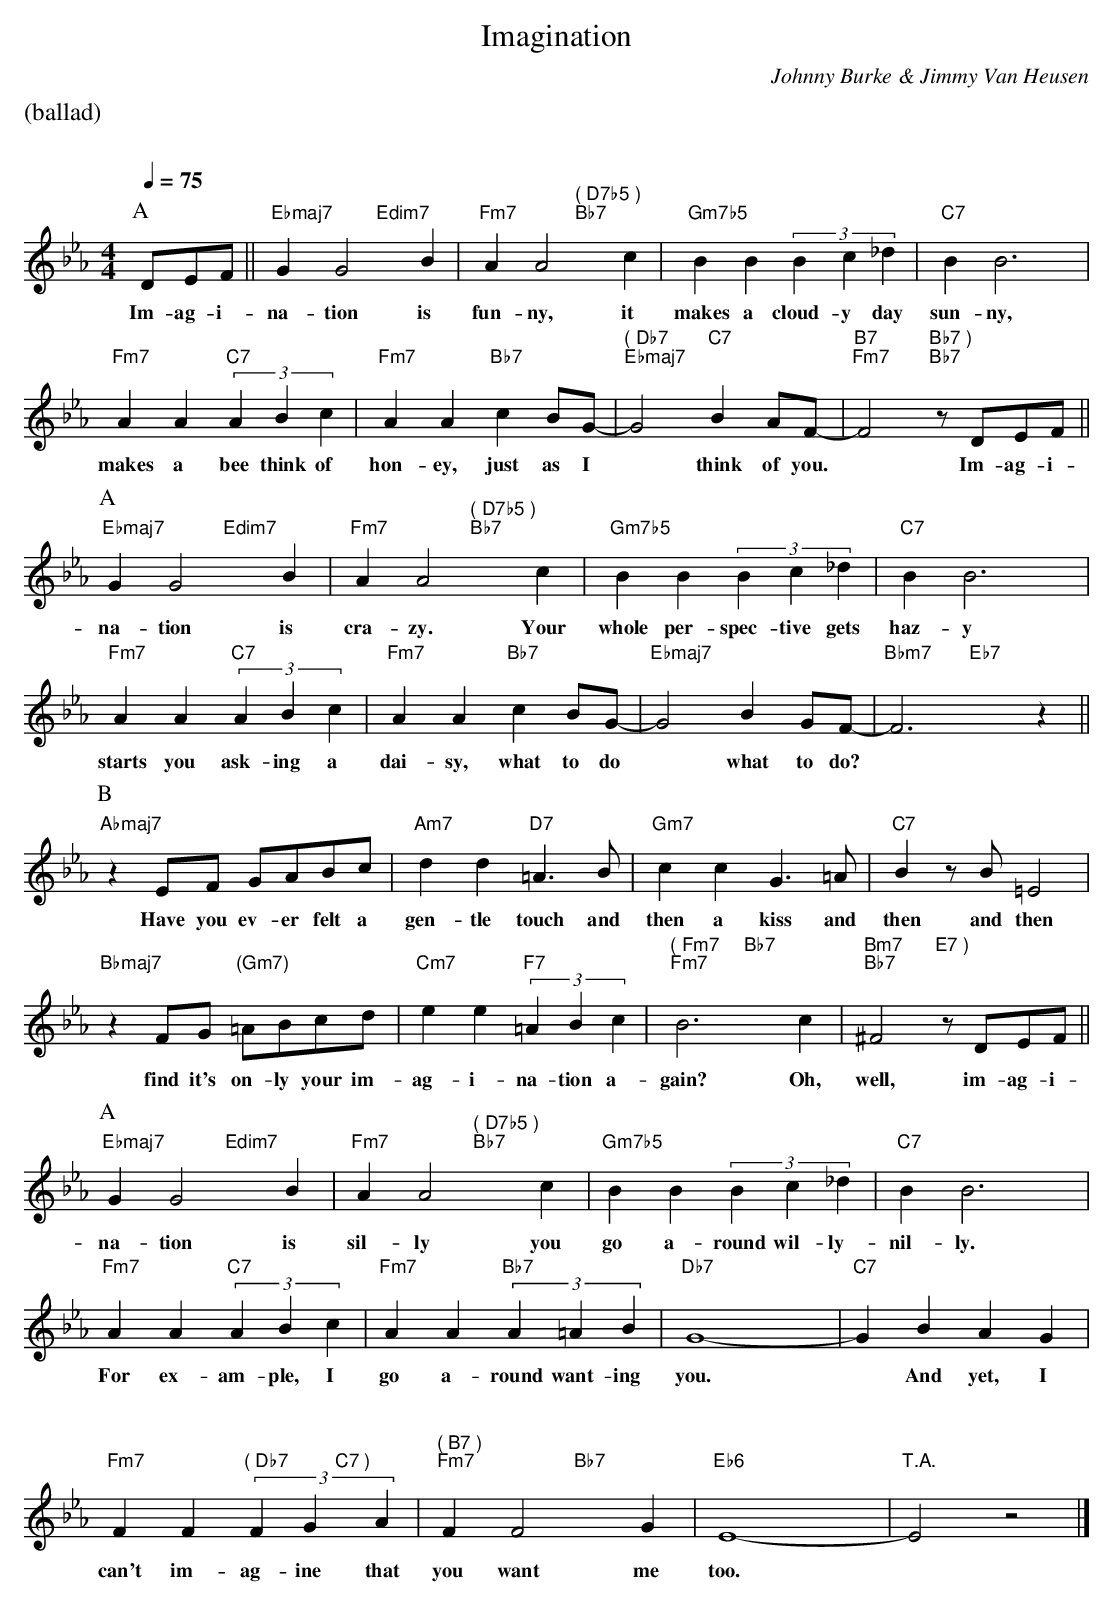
X:1
T: Imagination
M:4/4
L:1/4
C:Johnny Burke & Jimmy Van Heusen
Q:1/4=75
%%staves (chords melody)
K:Eb
%%text (ballad)
%%vskip 20
P: A
V:chords
x/x ||"Ebmaj7"x2 "Edim7"x2 | "Fm7"x2 "( D7b5 )""Bb7"x2 | "Gm7b5"x2 x2 | "C7"x2 x2 |
"Fm7"x2 "C7"x2 | "Fm7"x2 "Bb7"x2 | "( Db7""Ebmaj7"x2 "C7"" "x2 | "B7""Fm7"x2 "Bb7 )""Bb7"x2 ||
V:melody
D/E/F/ || GG2B | AA2c | BB(3Bc_d | BB3 |
w:Im-ag-i-na-tion is fun-ny, it makes a cloud-y day sun-ny,
AA(3ABc | AAcB/G/- | G2 BA/F/- | F2 z/D/E/F/ ||
w:makes a bee think of hon-ey, just as I* think of you.* Im-ag-i-
P: A
V:chords
"Ebmaj7"x2 "Edim7"x2 | "Fm7"x2 "( D7b5 )""Bb7"x2 | "Gm7b5"x2 x2 | "C7"x2 x2 |
"Fm7"x2 "C7"x2 | "Fm7"x2 "Bb7"x2 | "Ebmaj7"x2 x2 | "Bbm7"x2 "Eb7"x2 ||
V:melody
GG2B | AA2c | BB(3Bc_d | BB3 |
w:na-tion is cra-zy. Your whole per-spec-tive gets haz-y
AA(3ABc | AAcB/G/- | G2 BG/F/- | F3z ||
w:starts you ask-ing a dai-sy, what to do* what to do?*
P: B
V:chords
"Abmaj7"x2 x2 | "Am7"x2 "D7"x2 | "Gm7"x2 x2 | "C7"x2 x2 |
"Bbmaj7"x2 "(Gm7)"x2 | "Cm7"x2 "F7"x2 | "( Fm7""Fm7"x2 "Bb7"" "x2 | "Bm7""Bb7"x2 "E7 )"" "x2 ||
V:melody
zE/F/ G/A/B/c/ | dd=A>B | ccG>=A | Bz/B/=E2 |
w:Have you ev-er felt a gen-tle touch and then a kiss and then and then
zF/G/ =A/B/c/d/ | ee(3=ABc | B3c | ^F2 z/D/E/F/ ||
w:find it's on-ly your im-ag-i-na-tion a-gain? Oh, well, im-ag-i-
P: A
V:chords
"Ebmaj7"x2 "Edim7"x2 | "Fm7"x2 "( D7b5 )""Bb7"x2 | "Gm7b5"x2 x2 | "C7"x2 x2 |
"Fm7"x2 "C7"x2 | "Fm7"x2 "Bb7"x2 | "Db7"x2 x2 | "C7"x2 x2 |
"Fm7"x2 "( Db7"x"C7 )"x | "( B7 )""Fm7"x2 "Bb7"x2 | "Eb6"x2 x2 | "T.A."x2 x2 |]
V:melody
GG2B | AA2c | BB(3Bc_d | BB3 |
w:na-tion is sil-ly you go a-round wil-ly-nil-ly.
AA(3ABc | AA(3A=AB | G4- | GBAG |
w:For ex-am-ple, I go a-round want-ing you.* And yet, I
FF(3FGA | FF2G | E4- | E2z2 |]
w:can't im-ag-ine that you want me too.*
